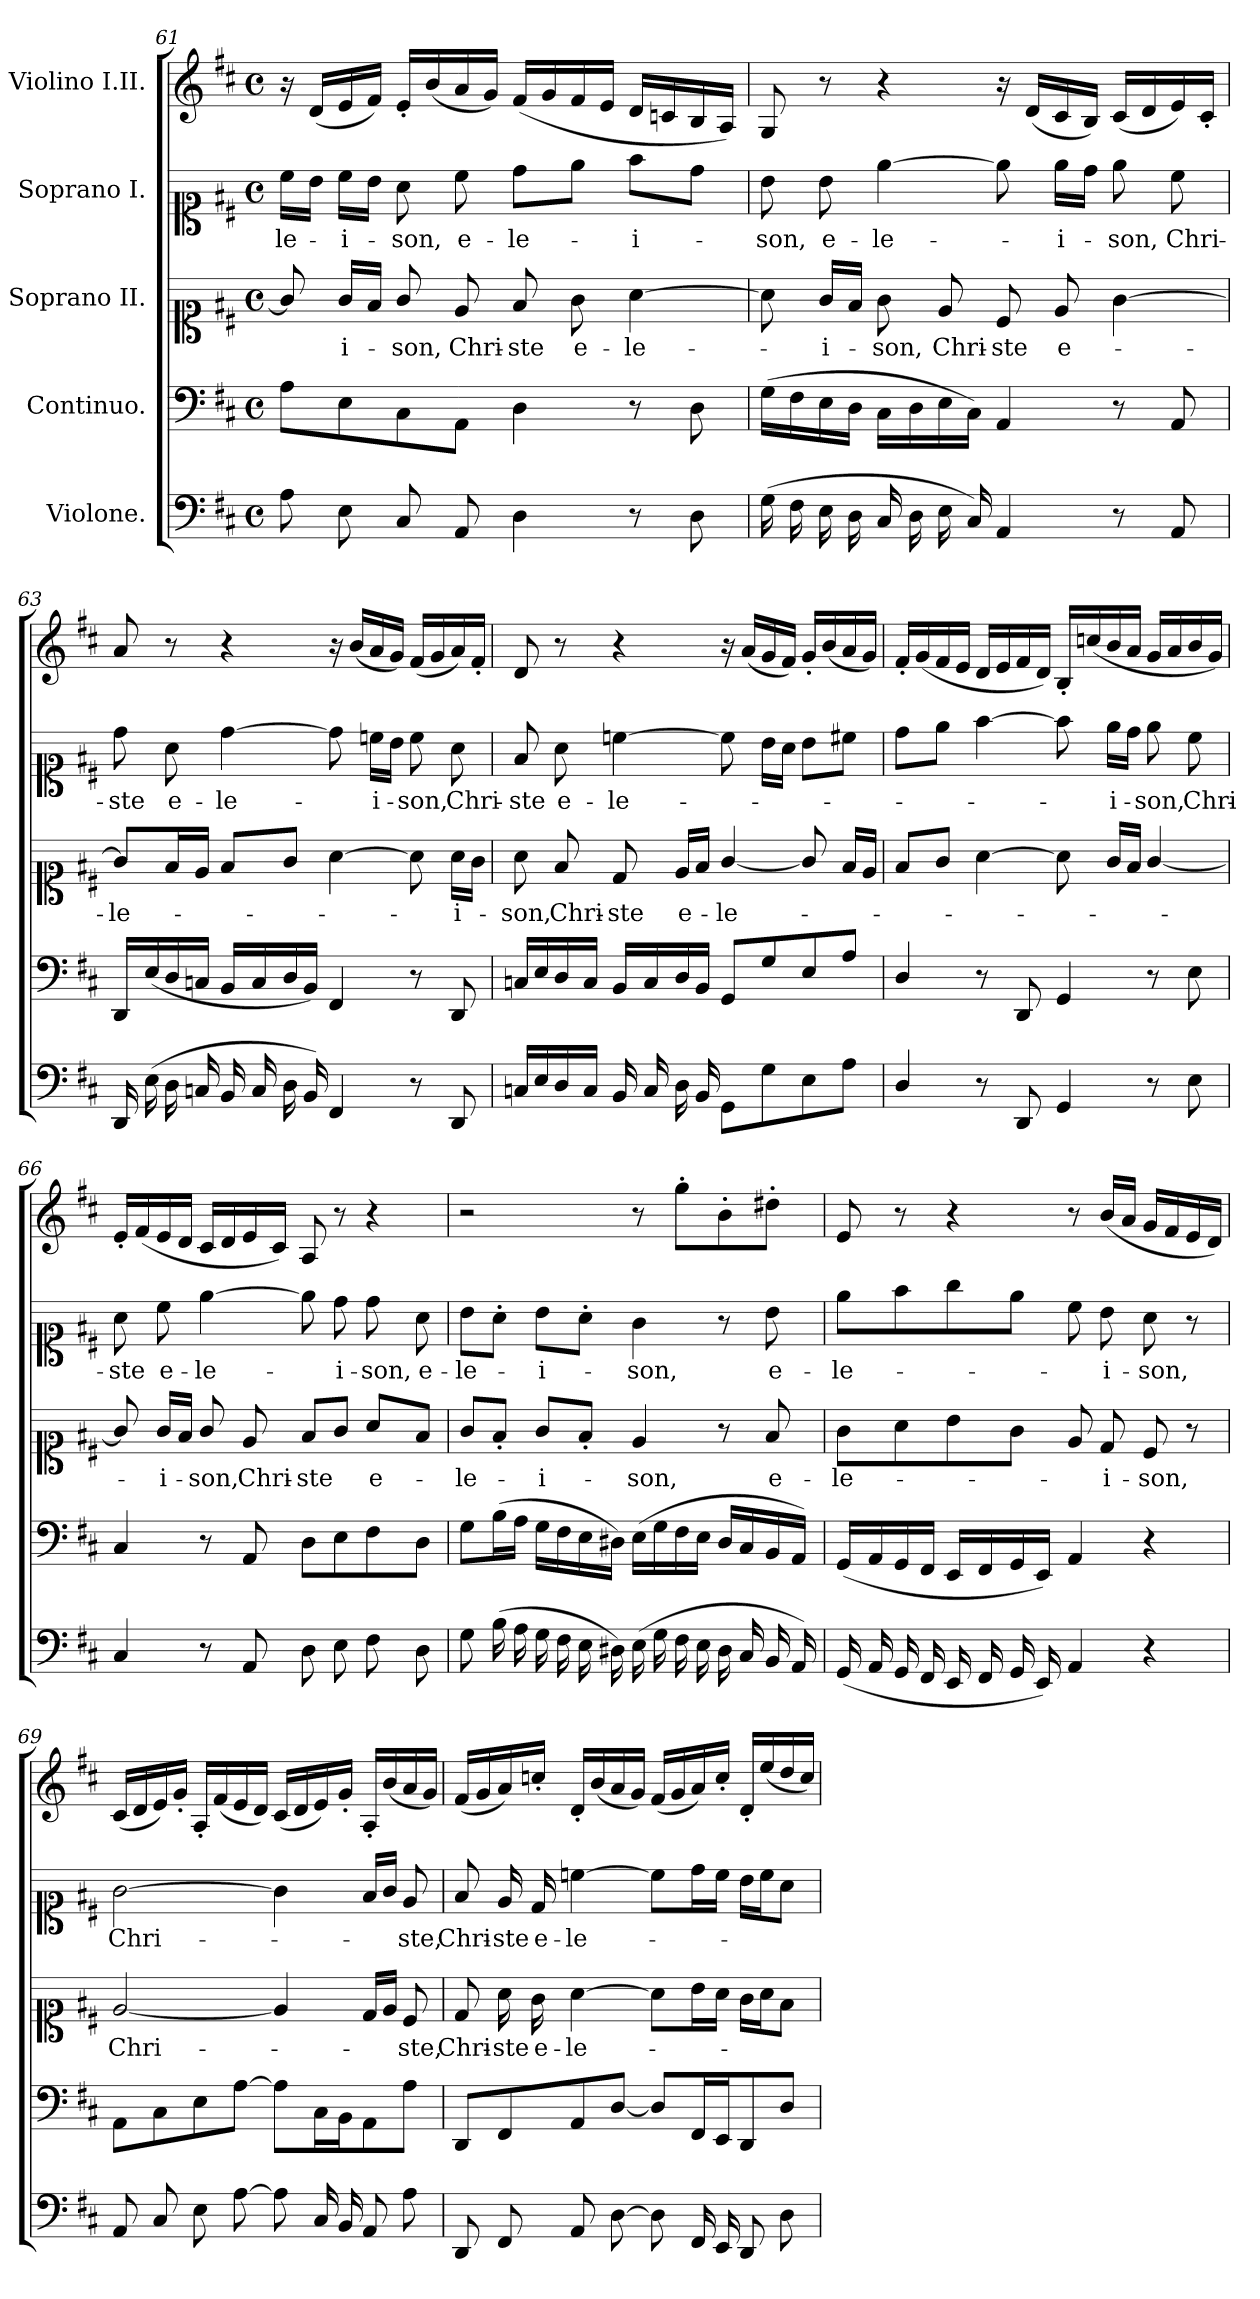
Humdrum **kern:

**kern	**kern	**kern	**text	**kern	**text	**kern
*part5	*part4	*part3	*part3	*part2	*part2	*part1
*staff5	*staff4	*staff3	*staff3	*staff2	*staff2	*staff1
*I"Violone.	*I"Continuo.	*I"Soprano II.	*	*I"Soprano I.	*	*I"Violino I.II.
!!LO:PB:g=z
*clefF4	*clefF4	*clefC1	*	*clefC1	*	*clefG2
*ITrd7c12	*	*	*	*	*	*
*k[f#c#]	*k[f#c#]	*k[f#c#]	*	*k[f#c#]	*	*k[f#c#]
*M4/4	*M4/4	*M4/4	*	*M4/4	*	*M4/4
*met(c)	*met(c)	*met(c)	*	*met(c)	*	*met(c)
=61	=61	=61	=61	=61	=61	=61
!	!	!	!	!	!LO:LY:b	!
8AA\	8A\L	8g/]	.	16cc#\LL	-le-	16r
.	.	.	.	16b\JJ	.	(16d/LL
!	!	!	!LO:LY:b	!	!LO:LY:b	!
8EE\	8E\	16g/LL	i-	16cc#\LL	-i-	16e/
.	.	16f#/JJ	.	16b\JJ	.	16f#/JJ)
!	!	!	!LO:LY:b	!	!LO:LY:b	!
8CC#/	8C#\	8g/	-son,	8a\	-son,	16e'/LL
.	.	.	.	.	.	(16b/
!	!	!	!LO:LY:b	!	!LO:LY:b	!
8AAA/	8AA\J	8e/	Chri-	8cc#\	e-	16a/
.	.	.	.	.	.	16g/JJ)
!	!	!	!LO:LY:b	!	!LO:LY:b	!
4DD\	4D\	8f#/	-ste	8dd\L	-le-	(16f#/LL
.	.	.	.	.	.	16g/
!	!	!	!LO:LY:b	!	!	!
.	.	8g\	e-	8ee\J	.	16f#/
.	.	.	.	.	.	16e/JJ
!	!	!	!LO:LY:b	!	!LO:LY:b	!
8r	8r	[4a\	-le-	8ff#\L	-i-	16d/LL
.	.	.	.	.	.	16cn/
8DD\	8D\	.	.	8dd\J	.	16B/
.	.	.	.	.	.	16A/JJ)
=62	=62	=62	=62	=62	=62	=62
!	!	!	!	!	!LO:LY:b	!
(16GG\	(16G\LL	8a\]	.	8b\	-son,	8G/
16FF#\	16F#\	.	.	.	.	.
!	!	!	!LO:LY:b	!	!LO:LY:b	!
16EE\	16E\	16g/LL	-i-	8b\	e-	8r
16DD\	16D\JJ	16f#/JJ	.	.	.	.
!	!	!	!LO:LY:b	!	!LO:LY:b	!
16CC#/	16C#\LL	8g\	-son,	[4ee\	-le-	4r
16DD\	16D\	.	.	.	.	.
!	!	!	!LO:LY:b	!	!	!
16EE\	16E\	8e/	Chri-	.	.	.
16CC#/)	16C#\JJ)	.	.	.	.	.
!	!	!	!LO:LY:b	!	!	!
4AAA/	4AA/	8c#/	-ste	8ee\]	.	16r
.	.	.	.	.	.	(16d/LL
!	!	!	!LO:LY:b	!	!LO:LY:b	!
.	.	8e/	e-	16ee\LL	-i-	16c#/
.	.	.	.	16dd\JJ	.	16B/JJ)
!	!	!	!	!	!LO:LY:b	!
8r	8r	[4g\	.	8ee\	-son,	(16c#/LL
.	.	.	.	.	.	16d/
!	!	!	!	!	!LO:LY:b	!
8AAA/	8AA/	.	.	8cc#\	Chri-	16e/)
.	.	.	.	.	.	16c#'/JJ
=63	=63	=63	=63	=63	=63	=63
!	!	!	!LO:LY:b	!	!LO:LY:b	!
16DDD/	16DD/LL	8g/L]	-le-	8dd\	-ste	8a/
(16EE\	(16E/	.	.	.	.	.
!	!	!	!	!	!LO:LY:b	!
16DD\	16D/	16f#/L	.	8a\	e-	8r
16CCn/	16Cn/JJ	16e/JJ	.	.	.	.
!	!	!	!	!	!LO:LY:b	!
16BBB/	16BB/LL	8f#/L	.	[4dd\	-le-	4r
16CC/	16C/	.	.	.	.	.
16DD\	16D/	8g/J	.	.	.	.
16BBB/)	16BB/JJ)	.	.	.	.	.
4FFF#/	4FF#/	[4a\	.	8dd\]	.	16r
.	.	.	.	.	.	(16b/LL
!	!	!	!	!	!LO:LY:b	!
.	.	.	.	16ccn\LL	-i-	16a/
.	.	.	.	16b\JJ	.	16g/JJ)
!	!	!	!	!	!LO:LY:b	!
8r	8r	8a\]	.	8cc\	-son,	(16f#/LL
.	.	.	.	.	.	16g/
!	!	!	!LO:LY:b	!	!LO:LY:b	!
8DDD/	8DD/	16a\LL	-i-	8a\	Chri-	16a/)
.	.	16g\JJ	.	.	.	16f#'/JJ
!!LO:LB:g=z
=64	=64	=64	=64	=64	=64	=64
!	!	!	!LO:LY:b	!	!LO:LY:b	!
16CCn/LL	16Cn/LL	8a\	son,	8f#/	-ste	8d/
16EE\	16E/	.	.	.	.	.
!	!	!	!LO:LY:b	!	!LO:LY:b	!
16DD\	16D/	8f#/	Chri-	8a\	e-	8r
16CC/JJ	16C/JJ	.	.	.	.	.
!	!	!	!LO:LY:b	!	!LO:LY:b	!
16BBB/	16BB/LL	8d/	-ste	[4ccn\	-le-	4r
16CC/	16C/	.	.	.	.	.
!	!	!	!LO:LY:b	!	!	!
16DD\	16D/	16e/LL	e-	.	.	.
16BBB/	16BB/JJ	16f#/JJ	.	.	.	.
!	!	!	!LO:LY:b	!	!	!
8GGG/L	8GG/L	[4g/	-le-	8cc\]	.	16r
.	.	.	.	.	.	(16a/LL
8GG\	8G/	.	.	16b\LL	.	16g/
.	.	.	.	16a\JJ	.	16f#/JJ)
8EE\	8E/	8g/]	.	8b\L	.	16g'/LL
.	.	.	.	.	.	(16b/
8AA\J	8A/J	16f#/LL	.	8cc#X\J	.	16a/
.	.	16e/JJ	.	.	.	16g/JJ)
=65	=65	=65	=65	=65	=65	=65
4DD/	4D/	8f#/L	.	8dd\L	.	16f#'/LL
.	.	.	.	.	.	(16g/
.	.	8g/J	.	8ee\J	.	16f#/
.	.	.	.	.	.	16e/JJ
8r	8r	[4a\	.	[4ff#\	.	16d/LL
.	.	.	.	.	.	16e/
8DDD/	8DD/	.	.	.	.	16f#/
.	.	.	.	.	.	16d/JJ)
4GGG/	4GG/	8a\]	.	8ff#\]	.	16B'/LL
.	.	.	.	.	.	(16ccn/
!	!	!	!	!	!LO:LY:b	!
.	.	16g/LL	.	16ee\LL	-i-	16b/
.	.	16f#/JJ	.	16dd\JJ	.	16a/JJ
!	!	!	!	!	!LO:LY:b	!
8r	8r	[4g/	.	8ee\	-son,	16g/LL
.	.	.	.	.	.	16a/
!	!	!	!	!	!LO:LY:b	!
8EE\	8E\	.	.	8cc#\	Chri-	16b/
.	.	.	.	.	.	16g/JJ)
=66	=66	=66	=66	=66	=66	=66
!	!	!	!	!	!LO:LY:b	!
4CC#/	4C#/	8g/]	.	8a\	-ste	16e'/LL
.	.	.	.	.	.	(16f#/
!	!	!	!LO:LY:b	!	!LO:LY:b	!
.	.	16g/LL	-i-	8cc#\	e-	16e/
.	.	16f#/JJ	.	.	.	16d/JJ
!	!	!	!LO:LY:b	!	!LO:LY:b	!
8r	8r	8g/	-son,	[4ee\	-le-	16c#/LL
.	.	.	.	.	.	16d/
!	!	!	!LO:LY:b	!	!	!
8AAA/	8AA/	8e/	Chri-	.	.	16e/
.	.	.	.	.	.	16c#/JJ)
!	!	!	!LO:LY:b	!	!	!
8DD\	8D\L	8f#/L	-ste	8ee\]	.	8A/
!	!	!	!	!	!LO:LY:b	!
8EE\	8E\	8g/J	.	8dd\	-i-	8r
!	!	!	!LO:LY:b	!	!LO:LY:b	!
8FF#\	8F#\	8a/L	e-	8dd\	-son,	4r
!	!	!	!	!	!LO:LY:b	!
8DD\	8D\J	8f#/J	.	8a\	e-	.
!!LO:LB:g=z
=67	=67	=67	=67	=67	=67	=67
!	!	!	!LO:LY:b	!	!LO:LY:b	!
8GG\	8G\L	8g/L	-le-	8b\L	-le-	2r
(16BB\	(16B\L	8f#'/J	.	8a'\J	.	.
16AA\	16A\JJ	.	.	.	.	.
!	!	!	!LO:LY:b	!	!LO:LY:b	!
16GG\	16G\LL	8g/L	-i-	8b\L	-i-	.
16FF#\	16F#\	.	.	.	.	.
16EE\	16E\	8f#'/J	.	8a'\J	.	.
16DD#X\)	16D#X\JJ)	.	.	.	.	.
!	!	!	!LO:LY:b	!	!LO:LY:b	!
(16EE\	(16E\LL	4e/	son,	4g\	son,	8r
16GG\	16G\	.	.	.	.	.
16FF#\	16F#\	.	.	.	.	8gg'\L
16EE\	16E\JJ	.	.	.	.	.
16DD#\	16D#/LL	8r	.	8r	.	8b'\
16CC#/	16C#/	.	.	.	.	.
!	!	!	!LO:LY:b	!	!LO:LY:b	!
16BBB/	16BB/	8f#/	e-	8b\	e-	8dd#X'\J
16AAA/)	16AA/JJ)	.	.	.	.	.
=68	=68	=68	=68	=68	=68	=68
!	!	!	!LO:LY:b	!	!LO:LY:b	!
(16GGG/	(16GG/LL	8g\L	-le-	8ee\L	-le-	8e/
16AAA/	16AA/	.	.	.	.	.
16GGG/	16GG/	8a\	.	8ff#\	.	8r
16FFF#/	16FF#/JJ	.	.	.	.	.
16EEE/	16EE/LL	8b\	.	8gg\	.	4r
16FFF#/	16FF#/	.	.	.	.	.
16GGG/	16GG/	8g\J	.	8ee\J	.	.
16EEE/)	16EE/JJ)	.	.	.	.	.
4AAA/	4AA/	8e/	.	8cc#\	.	8r
!	!	!	!LO:LY:b	!	!LO:LY:b	!
.	.	8d/	-i-	8b\	-i-	(16b/LL
.	.	.	.	.	.	16a/JJ
!	!	!	!LO:LY:b	!	!LO:LY:b	!
4r	4r	8c#/	-son,	8a\	-son,	16g/LL
.	.	.	.	.	.	16f#/
.	.	8r	.	8r	.	16e/
.	.	.	.	.	.	16d/JJ)
=69	=69	=69	=69	=69	=69	=69
!	!	!	!LO:LY:b	!	!LO:LY:b	!
8AAA/	8AA\L	[2e/	Chri-	[2g\	Chri-	(16c#/LL
.	.	.	.	.	.	16d/
8CC#/	8C#\	.	.	.	.	16e/)
.	.	.	.	.	.	16g'/JJ
8EE\	8E\	.	.	.	.	16A'/LL
.	.	.	.	.	.	(16f#/
[8AA\	[8A\J	.	.	.	.	16e/
.	.	.	.	.	.	16d/JJ)
8AA\]	8A\L]	4e/]	.	4g\]	.	(16c#/LL
.	.	.	.	.	.	16d/
16CC#/	16C#\L	.	.	.	.	16e/)
16BBB/	16BB\J	.	.	.	.	16g'/JJ
8AAA/	8AA\	16d/LL	.	16f#/LL	.	16A'/LL
.	.	16e/JJ	.	16g/JJ	.	(16b/
!	!	!	!LO:LY:b	!	!LO:LY:b	!
8AA\	8A\J	8c#/	-ste,	8e/	-ste,	16a/
.	.	.	.	.	.	16g/JJ)
!!LO:LB:g=z
=70	=70	=70	=70	=70	=70	=70
!	!	!	!LO:LY:b	!	!LO:LY:b	!
8DDD/	8DD/L	8d/	Chri-	8f#/	Chri-	(16f#/LL
.	.	.	.	.	.	16g/
!	!	!	!LO:LY:b	!	!LO:LY:b	!
8FFF#/	8FF#/	16a\	-ste	16e/	-ste	16a/)
!	!	!	!LO:LY:b	!	!LO:LY:b	!
.	.	16g\	e-	16d/	e-	16ccn'/JJ
!	!	!	!LO:LY:b	!	!LO:LY:b	!
8AAA/	8AA/	[4a\	-le-	[4ccn\	-le-	16d'/LL
.	.	.	.	.	.	(16b/
[8DD\	[8D/J	.	.	.	.	16a/
.	.	.	.	.	.	16g/JJ)
8DD\]	8D/L]	8a\L]	.	8cc\L]	.	(16f#/LL
.	.	.	.	.	.	16g/
16FFF#/	16FF#/L	16b\L	.	16dd\L	.	16a/)
16EEE/	16EE/J	16a\JJ	.	16cc\JJ	.	16cc'/JJ
8DDD/	8DD/	16g\LL	.	16b\LL	.	16d'/LL
.	.	16a\J	.	16cc\J	.	(16ee/
8DD\	8D/J	8f#\J	.	8a\J	.	16dd/
.	.	.	.	.	.	16cc/JJ)
=	=	=	=	=	=	=
*-	*-	*-	*-	*-	*-	*-
